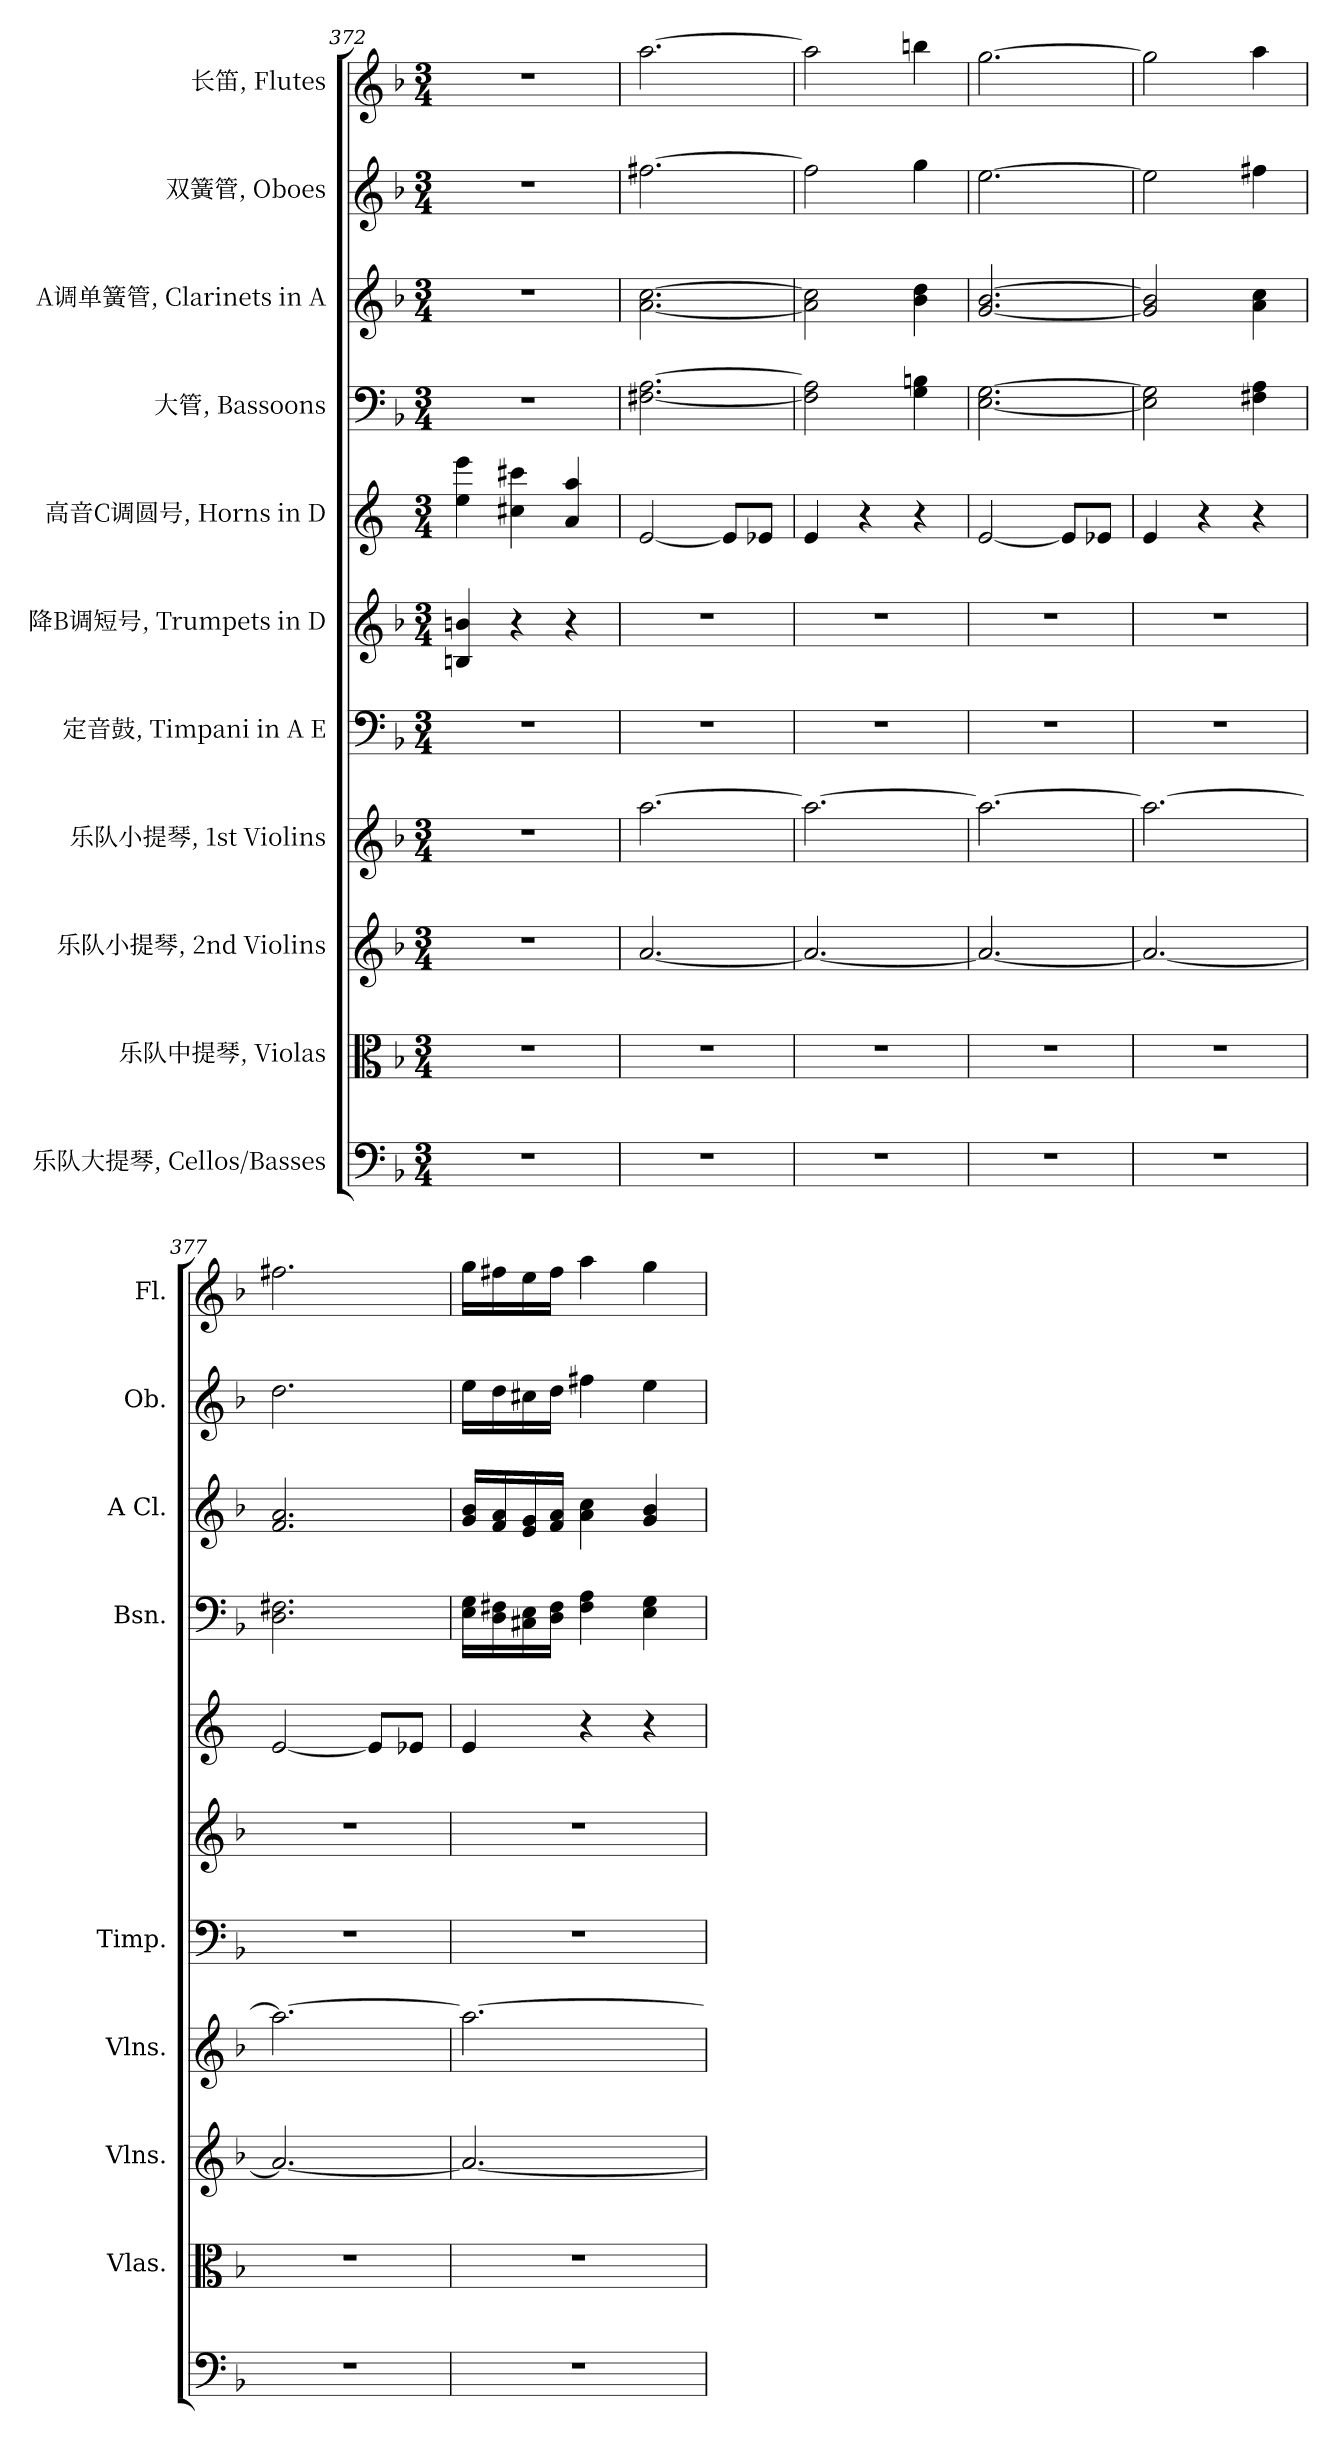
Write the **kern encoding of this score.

**kern	**kern	**kern	**kern	**kern	**kern	**kern	**kern	**kern	**kern	**kern
*part11	*part10	*part9	*part8	*part7	*part6	*part5	*part4	*part3	*part2	*part1
*staff11	*staff10	*staff9	*staff8	*staff7	*staff6	*staff5	*staff4	*staff3	*staff2	*staff1
*I"乐队大提琴, Cellos/Basses	*I"乐队中提琴, Violas	*I"乐队小提琴, 2nd Violins	*I"乐队小提琴, 1st Violins	*I"定音鼓, Timpani in A E	*I"降B调短号, Trumpets in D	*I"高音C调圆号, Horns in D	*I"大管, Bassoons	*I"A调单簧管, Clarinets in A	*I"双簧管, Oboes	*I"长笛, Flutes
*	*I'Vlas.	*I'Vlns.	*I'Vlns.	*I'Timp.	*	*	*I'Bsn.	*I'A Cl.	*I'Ob.	*I'Fl.
*clefF4	*clefC3	*clefG2	*clefG2	*clefF4	*clefG2	*clefG2	*clefF4	*clefG2	*clefG2	*clefG2
*	*	*	*	*	*ITrd1c2	*ITrd4c7	*	*ITrd2c3	*	*
*k[b-]	*k[b-]	*k[b-]	*k[b-]	*k[b-]	*k[b-e-a-]	*k[b-]	*k[b-]	*k[f#c#]	*k[b-]	*k[b-]
*M3/4	*M3/4	*M3/4	*M3/4	*M3/4	*M3/4	*M3/4	*M3/4	*M3/4	*M3/4	*M3/4
=372	=372	=372	=372	=372	=372	=372	=372	=372	=372	=372
2.r	2.r	2.r	2.r	2.r	4An/ 4an/	4a\ 4aa\	2.r	2.r	2.r	2.r
.	.	.	.	.	4r	4f#X\ 4ff#X\	.	.	.	.
.	.	.	.	.	4r	4d/ 4dd/	.	.	.	.
=373	=373	=373	=373	=373	=373	=373	=373	=373	=373	=373
2.r	2.r	[2.a/	[2.aa\	2.r	2.r	[2A/	[2.F#X\ [2.A\	[2.f#\ [2.a\	[2.ff#X\	[2.aa\
.	.	.	.	.	.	8A/L]	.	.	.	.
.	.	.	.	.	.	8A-X/J	.	.	.	.
=374	=374	=374	=374	=374	=374	=374	=374	=374	=374	=374
2.r	2.r	2.a/_	2.aa\_	2.r	2.r	4A/	2F#\] 2A\]	2f#\] 2a\]	2ff#\]	2aa\]
.	.	.	.	.	.	4r	.	.	.	.
.	.	.	.	.	.	4r	4G\ 4Bn\	4g\ 4b\	4gg\	4bbn\
=375	=375	=375	=375	=375	=375	=375	=375	=375	=375	=375
2.r	2.r	2.a/_	2.aa\_	2.r	2.r	[2A/	[2.E\ [2.G\	[2.e/ [2.g/	[2.ee\	[2.gg\
.	.	.	.	.	.	8A/L]	.	.	.	.
.	.	.	.	.	.	8A-X/J	.	.	.	.
!!LO:PB:g=z
=376	=376	=376	=376	=376	=376	=376	=376	=376	=376	=376
2.r	2.r	2.a/_	2.aa\_	2.r	2.r	4A/	2E\] 2G\]	2e/] 2g/]	2ee\]	2gg\]
.	.	.	.	.	.	4r	.	.	.	.
.	.	.	.	.	.	4r	4F#X\ 4A\	4f#\ 4a\	4ff#X\	4aa\
=377	=377	=377	=377	=377	=377	=377	=377	=377	=377	=377
2.r	2.r	2.a/_	2.aa\_	2.r	2.r	[2A/	2.D\ 2.F#X\	2.d/ 2.f#/	2.dd\	2.ff#X\
.	.	.	.	.	.	8A/L]	.	.	.	.
.	.	.	.	.	.	8A-X/J	.	.	.	.
=378	=378	=378	=378	=378	=378	=378	=378	=378	=378	=378
2.r	2.r	2.a/_	2.aa\_	2.r	2.r	4A/	16E\ 16G\LL	16e/ 16g/LL	16ee\LL	16gg\LL
.	.	.	.	.	.	.	16D\ 16F#X\	16d/ 16f#/	16dd\	16ff#X\
.	.	.	.	.	.	.	16C#X\ 16E\	16c#/ 16e/	16cc#X\	16ee\
.	.	.	.	.	.	.	16D\ 16F#\JJ	16d/ 16f#/JJ	16dd\JJ	16ff#\JJ
.	.	.	.	.	.	4r	4F#\ 4A\	4f#\ 4a\	4ff#X\	4aa\
.	.	.	.	.	.	4r	4E\ 4G\	4e/ 4g/	4ee\	4gg\
=	=	=	=	=	=	=	=	=	=	=
*-	*-	*-	*-	*-	*-	*-	*-	*-	*-	*-
